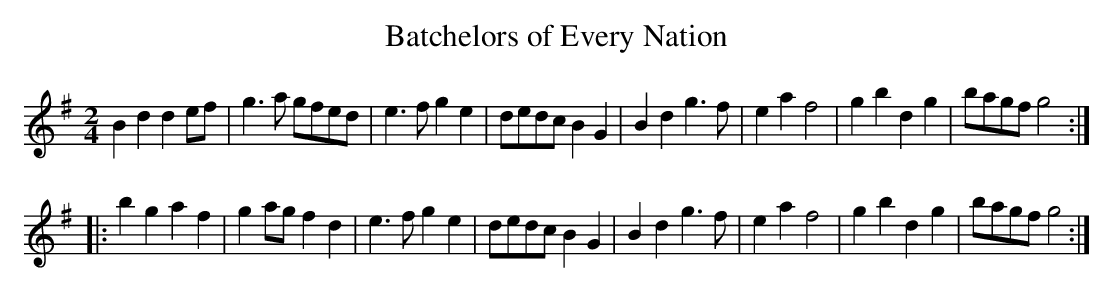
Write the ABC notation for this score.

X:1
T:Batchelors of Every Nation
M:2/4
L:1/8
K:G
B2d2 d2ef | g3a gfed | e3f g2e2 | dedc B2G2 | \
B2d2 g3f | e2a2f4 | g2b2 d2g2 | bagf g4 :|
|:b2g2 a2f2 |g2ag f2d2 | e3f g2e2 |dedc B2G2 |\
B2d2 g3f | e2a2f4 | g2b2 d2g2 | bagf g4 :|
